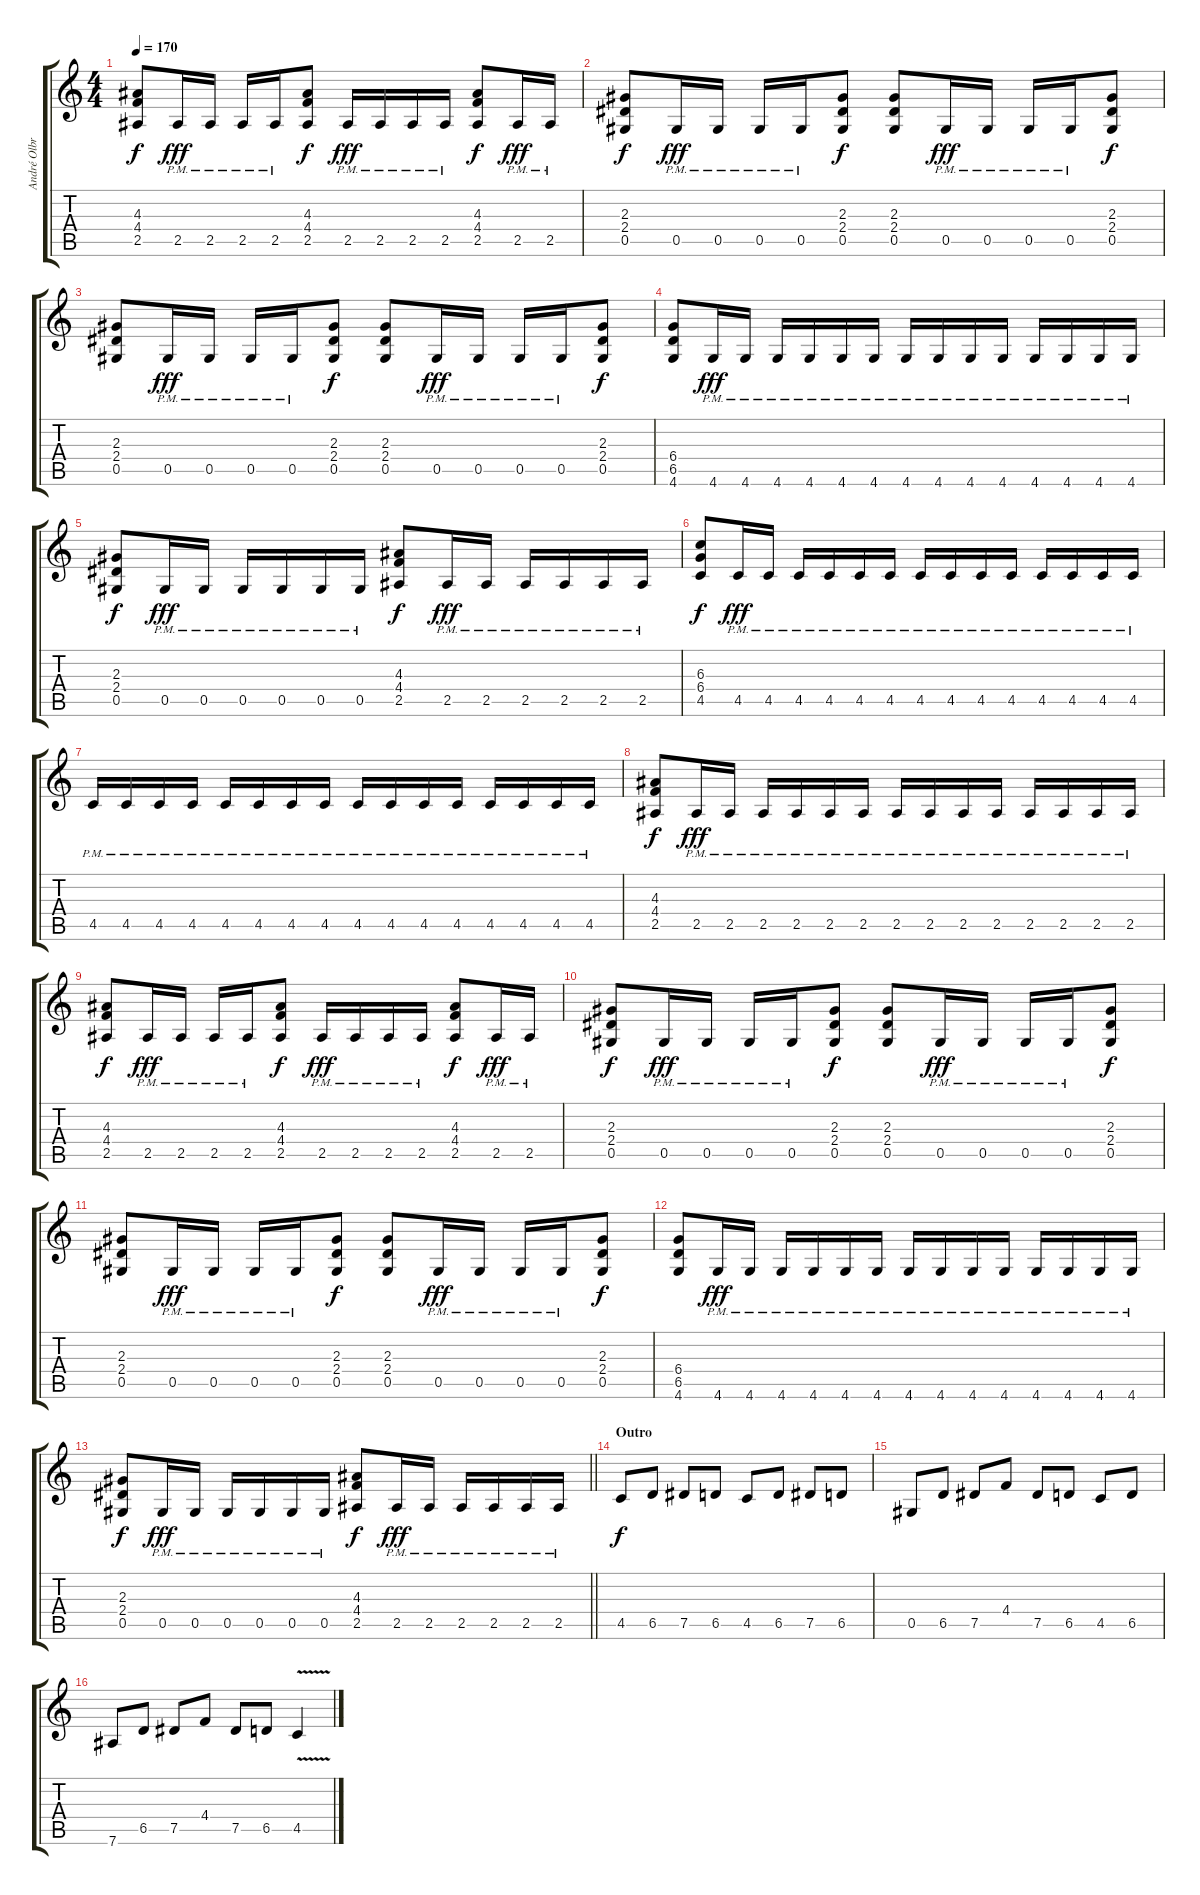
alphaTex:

\track ("André Olbrich" "André Olbr") {instrument overdrivenguitar}
\staff {score tabs}
\tuning (Eb4 Bb3 Gb3 Db3 Ab2 Eb2) {hide}
\ts (4 4)
\tempo 170
\clef g2
\ks c
(4.3 4.4 2.5).8{dy f} 2.5{pm}.16{dy fff} 2.5{pm}.16 2.5{pm}.16 2.5{pm}.16 (4.3 4.4 2.5).8{dy f} 2.5{pm}.16{dy fff} 2.5{pm}.16 2.5{pm}.16 2.5{pm}.16 (4.3 4.4 2.5).8{dy f} 2.5{pm}.16{dy fff} 2.5{pm}.16 |
(2.3 2.4 0.5).8{dy f} 0.5{pm}.16{dy fff} 0.5{pm}.16 0.5{pm}.16 0.5{pm}.16 (2.3 2.4 0.5).8{dy f} (2.3 2.4 0.5).8 0.5{pm}.16{dy fff} 0.5{pm}.16 0.5{pm}.16 0.5{pm}.16 (2.3 2.4 0.5).8{dy f} |
(2.3 2.4 0.5).8 0.5{pm}.16{dy fff} 0.5{pm}.16 0.5{pm}.16 0.5{pm}.16 (2.3 2.4 0.5).8{dy f} (2.3 2.4 0.5).8 0.5{pm}.16{dy fff} 0.5{pm}.16 0.5{pm}.16 0.5{pm}.16 (2.3 2.4 0.5).8{dy f} |
(6.4 6.5 4.6).8 4.6{pm}.16{dy fff} 4.6{pm}.16 4.6{pm}.16 4.6{pm}.16 4.6{pm}.16 4.6{pm}.16 4.6{pm}.16 4.6{pm}.16 4.6{pm}.16 4.6{pm}.16 4.6{pm}.16 4.6{pm}.16 4.6{pm}.16 4.6{pm}.16 |
(2.3 2.4 0.5).8{dy f} 0.5{pm}.16{dy fff} 0.5{pm}.16 0.5{pm}.16 0.5{pm}.16 0.5{pm}.16 0.5{pm}.16 (4.3 4.4 2.5).8{dy f} 2.5{pm}.16{dy fff} 2.5{pm}.16 2.5{pm}.16 2.5{pm}.16 2.5{pm}.16 2.5{pm}.16 |
(6.3 6.4 4.5).8{dy f} 4.5{pm}.16{dy fff} 4.5{pm}.16 4.5{pm}.16 4.5{pm}.16 4.5{pm}.16 4.5{pm}.16 4.5{pm}.16 4.5{pm}.16 4.5{pm}.16 4.5{pm}.16 4.5{pm}.16 4.5{pm}.16 4.5{pm}.16 4.5{pm}.16 |
4.5{pm}.16 4.5{pm}.16 4.5{pm}.16 4.5{pm}.16 4.5{pm}.16 4.5{pm}.16 4.5{pm}.16 4.5{pm}.16 4.5{pm}.16 4.5{pm}.16 4.5{pm}.16 4.5{pm}.16 4.5{pm}.16 4.5{pm}.16 4.5{pm}.16 4.5{pm}.16 |
(4.3 4.4 2.5).8{dy f} 2.5{pm}.16{dy fff} 2.5{pm}.16 2.5{pm}.16 2.5{pm}.16 2.5{pm}.16 2.5{pm}.16 2.5{pm}.16 2.5{pm}.16 2.5{pm}.16 2.5{pm}.16 2.5{pm}.16 2.5{pm}.16 2.5{pm}.16 2.5{pm}.16 |
(4.3 4.4 2.5).8{dy f} 2.5{pm}.16{dy fff} 2.5{pm}.16 2.5{pm}.16 2.5{pm}.16 (4.3 4.4 2.5).8{dy f} 2.5{pm}.16{dy fff} 2.5{pm}.16 2.5{pm}.16 2.5{pm}.16 (4.3 4.4 2.5).8{dy f} 2.5{pm}.16{dy fff} 2.5{pm}.16 |
(2.3 2.4 0.5).8{dy f} 0.5{pm}.16{dy fff} 0.5{pm}.16 0.5{pm}.16 0.5{pm}.16 (2.3 2.4 0.5).8{dy f} (2.3 2.4 0.5).8 0.5{pm}.16{dy fff} 0.5{pm}.16 0.5{pm}.16 0.5{pm}.16 (2.3 2.4 0.5).8{dy f} |
(2.3 2.4 0.5).8 0.5{pm}.16{dy fff} 0.5{pm}.16 0.5{pm}.16 0.5{pm}.16 (2.3 2.4 0.5).8{dy f} (2.3 2.4 0.5).8 0.5{pm}.16{dy fff} 0.5{pm}.16 0.5{pm}.16 0.5{pm}.16 (2.3 2.4 0.5).8{dy f} |
(6.4 6.5 4.6).8 4.6{pm}.16{dy fff} 4.6{pm}.16 4.6{pm}.16 4.6{pm}.16 4.6{pm}.16 4.6{pm}.16 4.6{pm}.16 4.6{pm}.16 4.6{pm}.16 4.6{pm}.16 4.6{pm}.16 4.6{pm}.16 4.6{pm}.16 4.6{pm}.16 |
\barLineRight lightlight
(2.3 2.4 0.5).8{dy f} 0.5{pm}.16{dy fff} 0.5{pm}.16 0.5{pm}.16 0.5{pm}.16 0.5{pm}.16 0.5{pm}.16 (4.3 4.4 2.5).8{dy f} 2.5{pm}.16{dy fff} 2.5{pm}.16 2.5{pm}.16 2.5{pm}.16 2.5{pm}.16 2.5{pm}.16 |
\section ("" "Outro")
4.5.8{dy f} 6.5.8 7.5.8 6.5.8 4.5.8 6.5.8 7.5.8 6.5.8 |
0.5.8 6.5.8 7.5.8 4.4.8 7.5.8 6.5.8 4.5.8 6.5.8 |
7.6.8 6.5.8 7.5.8 4.4.8 7.5.8 6.5.8 4.5{v}.4
